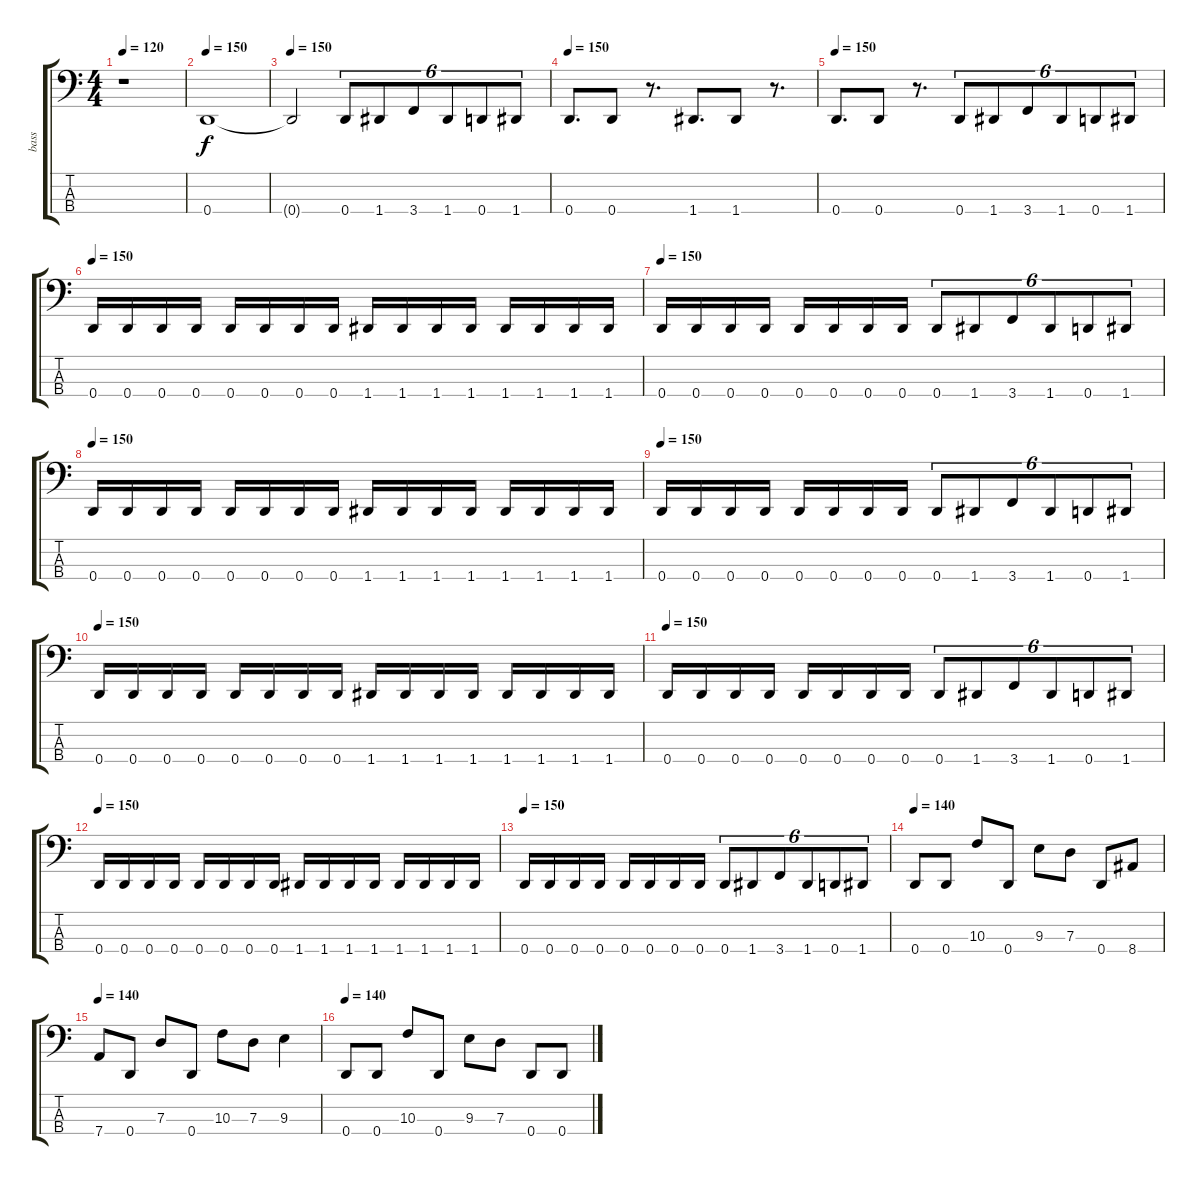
\track ("bass" "bass") {instrument electricbasspick}
\staff {score tabs}
\tuning (F2 C2 G1 D1) {hide}
\ts (4 4)
\tempo 120
\clef f4
\ks c
r.1{dy f instrument electricbasspick} |
\tempo 150
0.4.1 |
\tempo 150
0.4{t}.2 0.4.8{tu (6 4)} 1.4.8{tu (6 4)} 3.4.8{tu (6 4)} 1.4.8{tu (6 4)} 0.4.8{tu (6 4)} 1.4.8{tu (6 4)} |
\tempo 150
0.4.8{d} 0.4.8 r.8{d} 1.4.8{d} 1.4.8 r.8{d} |
\tempo 150
0.4.8{d} 0.4.8 r.8{d} 0.4.8{tu (6 4)} 1.4.8{tu (6 4)} 3.4.8{tu (6 4)} 1.4.8{tu (6 4)} 0.4.8{tu (6 4)} 1.4.8{tu (6 4)} |
\tempo 150
0.4.16 0.4.16 0.4.16 0.4.16 0.4.16 0.4.16 0.4.16 0.4.16 1.4.16 1.4.16 1.4.16 1.4.16 1.4.16 1.4.16 1.4.16 1.4.16 |
\tempo 150
0.4.16 0.4.16 0.4.16 0.4.16 0.4.16 0.4.16 0.4.16 0.4.16 0.4.8{tu (6 4)} 1.4.8{tu (6 4)} 3.4.8{tu (6 4)} 1.4.8{tu (6 4)} 0.4.8{tu (6 4)} 1.4.8{tu (6 4)} |
\tempo 150
0.4.16 0.4.16 0.4.16 0.4.16 0.4.16 0.4.16 0.4.16 0.4.16 1.4.16 1.4.16 1.4.16 1.4.16 1.4.16 1.4.16 1.4.16 1.4.16 |
\tempo 150
0.4.16 0.4.16 0.4.16 0.4.16 0.4.16 0.4.16 0.4.16 0.4.16 0.4.8{tu (6 4)} 1.4.8{tu (6 4)} 3.4.8{tu (6 4)} 1.4.8{tu (6 4)} 0.4.8{tu (6 4)} 1.4.8{tu (6 4)} |
\tempo 150
0.4.16 0.4.16 0.4.16 0.4.16 0.4.16 0.4.16 0.4.16 0.4.16 1.4.16 1.4.16 1.4.16 1.4.16 1.4.16 1.4.16 1.4.16 1.4.16 |
\tempo 150
0.4.16 0.4.16 0.4.16 0.4.16 0.4.16 0.4.16 0.4.16 0.4.16 0.4.8{tu (6 4)} 1.4.8{tu (6 4)} 3.4.8{tu (6 4)} 1.4.8{tu (6 4)} 0.4.8{tu (6 4)} 1.4.8{tu (6 4)} |
\tempo 150
0.4.16 0.4.16 0.4.16 0.4.16 0.4.16 0.4.16 0.4.16 0.4.16 1.4.16 1.4.16 1.4.16 1.4.16 1.4.16 1.4.16 1.4.16 1.4.16 |
\tempo 150
0.4.16 0.4.16 0.4.16 0.4.16 0.4.16 0.4.16 0.4.16 0.4.16 0.4.8{tu (6 4)} 1.4.8{tu (6 4)} 3.4.8{tu (6 4)} 1.4.8{tu (6 4)} 0.4.8{tu (6 4)} 1.4.8{tu (6 4)} |
\tempo 140
0.4.8 0.4.8 10.3.8 0.4.8 9.3.8 7.3.8 0.4.8 8.4.8 |
\tempo 140
7.4.8 0.4.8 7.3.8 0.4.8 10.3.8 7.3.8 9.3.4 |
\tempo 140
0.4.8 0.4.8 10.3.8 0.4.8 9.3.8 7.3.8 0.4.8 0.4.8
